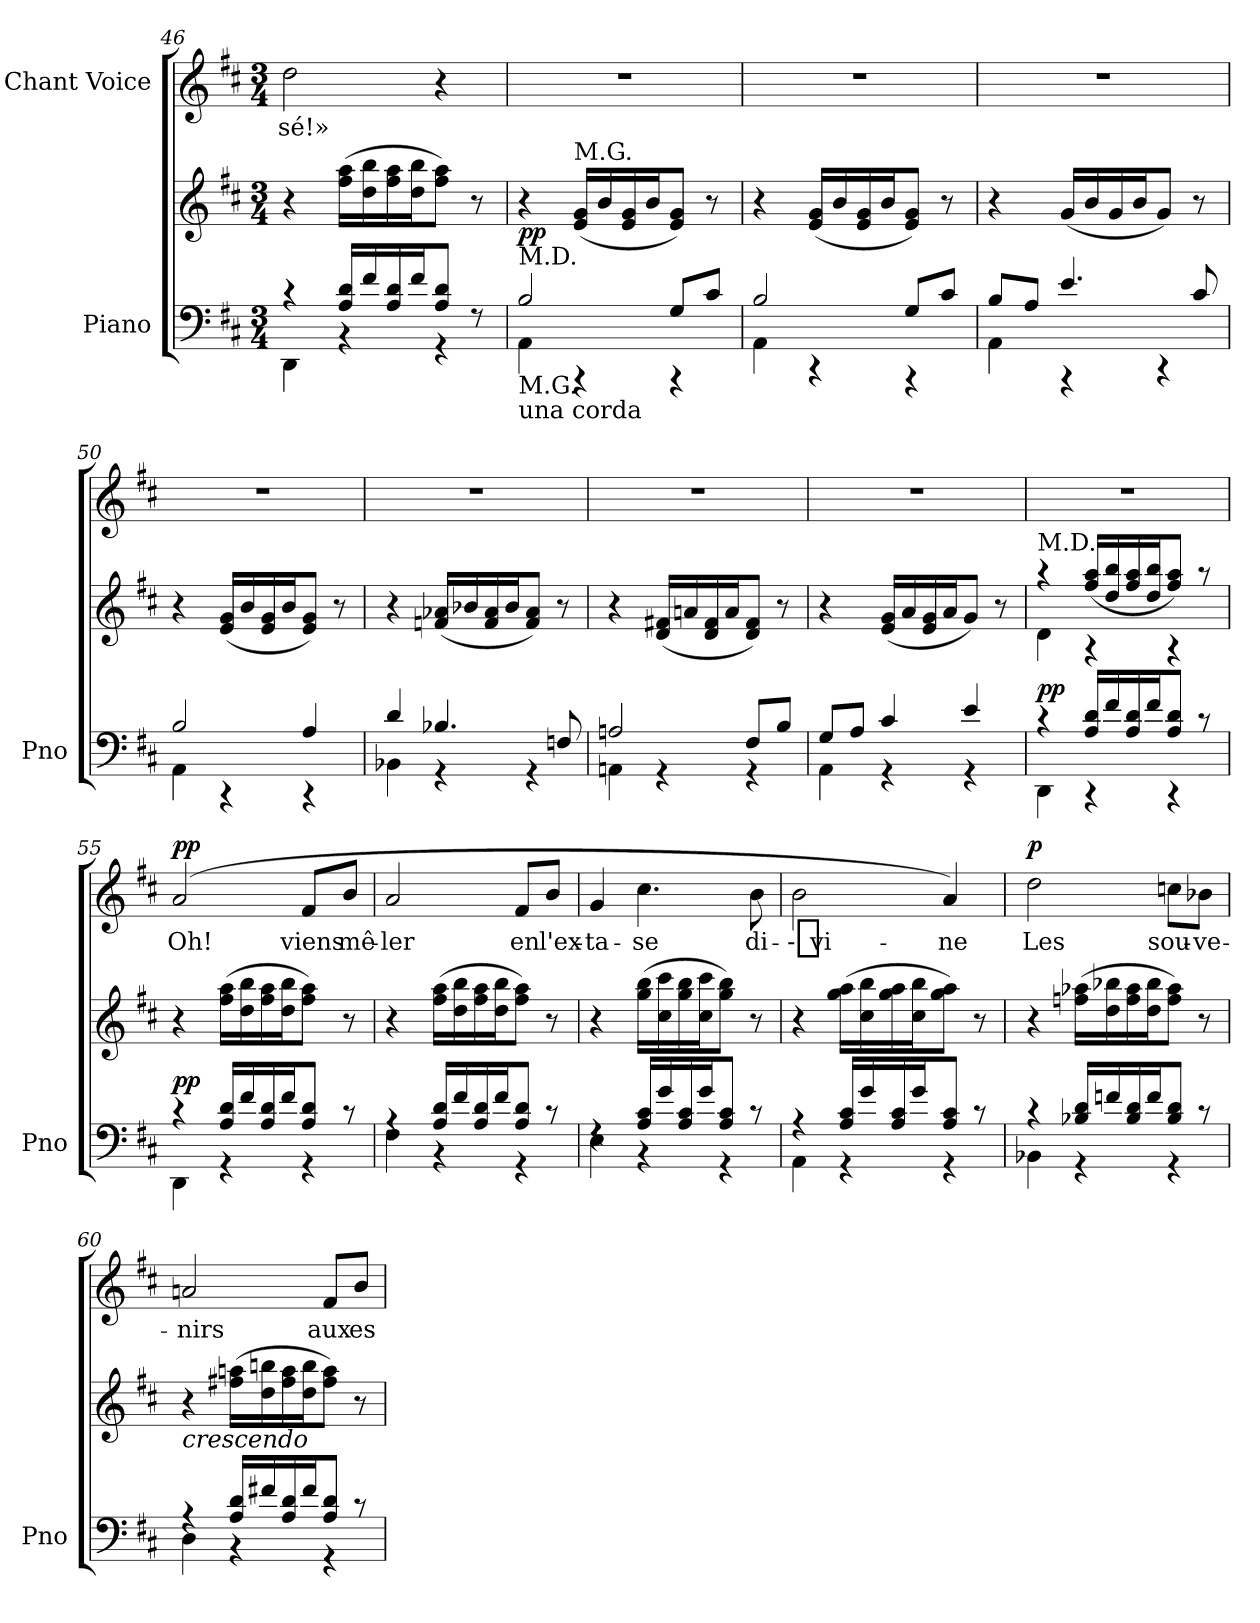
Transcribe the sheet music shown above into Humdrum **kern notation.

**kern	**kern	**dynam	**kern	**text	**dynam
*part2	*part2	*part2	*part1	*part1	*part1
*staff3	*staff2	*staff2/3	*staff1	*staff1	*staff1
*I"Piano	*	*	*I"Chant Voice	*	*
*I'Pno	*	*	*	*	*
*clefF4	*clefG2	*	*clefG2	*	*
*k[f#c#]	*k[f#c#]	*	*k[f#c#]	*	*
*M3/4	*M3/4	*	*M3/4	*	*
=46	=46	=46	=46	=46	=46
*^	*	*	*	*	*
!	!	!	!	!	!LO:LY:b	!
4r	4DD\	4r	.	2dd\	-sé!»	.
16A/ 16d/LL	4r	(>16ff#\ 16aa\LL	.	.	.	.
16f#/	.	16dd\ 16bb\	.	.	.	.
16A/ 16d/	.	16ff#\ 16aa\	.	.	.	.
16f#/J	.	16dd\ 16bb\J	.	.	.	.
8A/ 8d/J	4r	8ff#\ 8aa\J)	.	4r	.	.
8r	.	8r	.	.	.	.
=47	=47	=47	=47	=47	=47	=47
!LO:TX:a:t=M.D.	!	!	!	!	!	!
!LO:TX:b:t=M.G.	!	!	!	!	!	!
!LO:TX:b:t=una corda	!	!	!	!	!	!
!	!	!	!LO:DY:b	!	!	!
4AA\	2B/	4r	pp	2.r	.	.
!	!	!LO:TX:a:t=M.G.	!	!	!	!
4rAAA	.	(<16e/ 16g/LL	.	.	.	.
.	.	16b/	.	.	.	.
.	.	16e/ 16g/	.	.	.	.
.	.	16b/J	.	.	.	.
4rAAA	8G/L	8e/ 8g/J)	.	.	.	.
.	8c#/J	8r	.	.	.	.
=48	=48	=48	=48	=48	=48	=48
4AA\	2B/	4r	.	2.r	.	.
4rCC	.	(<16e/ 16g/LL	.	.	.	.
.	.	16b/	.	.	.	.
.	.	16e/ 16g/	.	.	.	.
.	.	16b/J	.	.	.	.
4rAAA	8G/L	8e/ 8g/J)	.	.	.	.
.	8c#/J	8r	.	.	.	.
!!LO:PB:g=z
=49	=49	=49	=49	=49	=49	=49
4AA\	8B/L	4r	.	2.r	.	.
.	8A/J	.	.	.	.	.
4rAAA	4.e/	(<16g/LL	.	.	.	.
.	.	16b/	.	.	.	.
.	.	16g/	.	.	.	.
.	.	16b/J	.	.	.	.
4rCC	.	8g/J)	.	.	.	.
.	8c#/	8r	.	.	.	.
=50	=50	=50	=50	=50	=50	=50
4AA\	2B/	4r	.	2.r	.	.
4rCC	.	(<16e/ 16g/LL	.	.	.	.
.	.	16b/	.	.	.	.
.	.	16e/ 16g/	.	.	.	.
.	.	16b/J	.	.	.	.
4rCC	4A/	8e/ 8g/J)	.	.	.	.
.	.	8r	.	.	.	.
=51	=51	=51	=51	=51	=51	=51
4d/	4BB-X\	4r	.	2.r	.	.
4.B-X/	4r	(<16fn/ 16a-X/LL	.	.	.	.
.	.	16b-X/	.	.	.	.
.	.	16f/ 16a-/	.	.	.	.
.	.	16b-/J	.	.	.	.
.	4r	8f/ 8a-/J)	.	.	.	.
8Fn/	.	8r	.	.	.	.
=52	=52	=52	=52	=52	=52	=52
2An/	4AAn\	4r	.	2.r	.	.
.	4r	(<16d/ 16f#X/LL	.	.	.	.
.	.	16an/	.	.	.	.
.	.	16d/ 16f#/	.	.	.	.
.	.	16a/J	.	.	.	.
8F#/L	4r	8d/ 8f#/J)	.	.	.	.
8B/J	.	8r	.	.	.	.
=53	=53	=53	=53	=53	=53	=53
8G/L	4AA\	4r	.	2.r	.	.
8A/J	.	.	.	.	.	.
4c#/	4r	(<16e/ 16g/LL	.	.	.	.
.	.	16a/	.	.	.	.
.	.	16e/ 16g/	.	.	.	.
.	.	16a/J	.	.	.	.
4e/	4r	8g/J)	.	.	.	.
.	.	8r	.	.	.	.
!!LO:LB:g=z
=54	=54	=54	=54	=54	=54	=54
*	*	*^	*	*	*	*
!	!	!LO:TX:a:t=M.D.	!	!	!	!	!
!	!	!	!	!LO:DY:a=2	!	!	!
4r	4DD\	4d\	4raa	pp	2.r	.	.
16A/ 16d/LL	4r	4rA	(>16ff#/ 16aa/LL	.	.	.	.
16f#/	.	.	16dd/ 16bb/	.	.	.	.
16A/ 16d/	.	.	16ff#/ 16aa/	.	.	.	.
16f#/J	.	.	16dd/ 16bb/J	.	.	.	.
8A/ 8d/J	4r	4rA	8ff#/ 8aa/J)	.	.	.	.
8r	.	.	8raa	.	.	.	.
=55	=55	=55	=55	=55	=55	=55	=55
!	!	!	!	!LO:DY:a=2	!	!LO:LY:b	!LO:DY:a
*	*	*v	*v	*	*	*	*
4r	4DD\	4r	pp	(>2a/	Oh!	pp
16A/ 16d/LL	4r	(>16ff#\ 16aa\LL	.	.	.	.
16f#/	.	16dd\ 16bb\	.	.	.	.
16A/ 16d/	.	16ff#\ 16aa\	.	.	.	.
16f#/J	.	16dd\ 16bb\J	.	.	.	.
!	!	!	!	!	!LO:LY:b	!
8A/ 8d/J	4r	8ff#\ 8aa\J)	.	8f#/L	viens	.
!	!	!	!	!	!LO:LY:b	!
8r	.	8r	.	8b/J	mê-	.
=56	=56	=56	=56	=56	=56	=56
!	!	!	!	!	!LO:LY:b	!
4rA	4F#\	4r	.	2a/	-ler	.
16A/ 16d/LL	4r	(>16ff#\ 16aa\LL	.	.	.	.
16f#/	.	16dd\ 16bb\	.	.	.	.
16A/ 16d/	.	16ff#\ 16aa\	.	.	.	.
16f#/J	.	16dd\ 16bb\J	.	.	.	.
!	!	!	!	!	!LO:LY:b	!
8A/ 8d/J	4r	8ff#\ 8aa\J)	.	8f#/L	en	.
!	!	!	!	!	!LO:LY:b	!
8r	.	8r	.	8b/J	l'ex-	.
=57	=57	=57	=57	=57	=57	=57
!	!	!	!	!	!LO:LY:b	!
4rF	4E\	4r	.	4g/	-ta-	.
!	!	!	!	!	!LO:LY:b	!
16A/ 16c#/LL	4r	(>16gg\ 16bb\LL	.	4.cc#\	-se	.
16g/	.	16cc#\ 16ccc#\	.	.	.	.
16A/ 16c#/	.	16gg\ 16bb\	.	.	.	.
16g/J	.	16cc#\ 16ccc#\J	.	.	.	.
8A/ 8c#/J	4r	8gg\ 8bb\J)	.	.	.	.
!	!	!	!	!	!LO:LY:b	!
8r	.	8r	.	8b\	di-	.
!!LO:LB:g=z
=58	=58	=58	=58	=58	=58	=58
!	!	!	!	!	!LO:LY:b	!
4rA	4AA\	4r	.	2b\	-- vi-	.
16A/ 16c#/LL	4r	(>16gg\ 16aa\LL	.	.	.	.
16g/	.	16cc#\ 16bb\	.	.	.	.
16A/ 16c#/	.	16gg\ 16aa\	.	.	.	.
16g/J	.	16cc#\ 16bb\J	.	.	.	.
!	!	!	!	!	!LO:LY:b	!
8A/ 8c#/J	4r	8gg\ 8aa\J)	.	4a/)	-ne	.
8r	.	8r	.	.	.	.
=59	=59	=59	=59	=59	=59	=59
!	!	!	!	!	!LO:LY:b	!LO:DY:a
4r	4BB-X\	4r	.	2dd\	Les	p
16B-X/ 16d/LL	4r	(>16ffn\ 16aa-X\LL	.	.	.	.
16fn/	.	16dd\ 16bb-X\	.	.	.	.
16B-/ 16d/	.	16ff\ 16aa-\	.	.	.	.
16f/J	.	16dd\ 16bb-\J	.	.	.	.
!	!	!	!	!	!LO:LY:b	!
8B-/ 8d/J	4r	8ff\ 8aa-\J)	.	8ccn\L	sou-	.
!	!	!	!	!	!LO:LY:b	!
8r	.	8r	.	8b-X\J	-ve-	.
=60	=60	=60	=60	=60	=60	=60
!	!	!LO:TX:b:i:t=crescendo	!	!	!	!
!	!	!	!	!	!LO:LY:b	!
4rA	4D\	4r	.	2an/	-nirs	.
16A/ 16d/LL	4r	(>16ff#X\ 16aan\LL	.	.	.	.
16f#X/	.	16dd\ 16bbn\	.	.	.	.
16A/ 16d/	.	16ff#\ 16aa\	.	.	.	.
16f#/J	.	16dd\ 16bb\J	.	.	.	.
!	!	!	!	!	!LO:LY:b	!
8A/ 8d/J	4r	8ff#\ 8aa\J)	.	8f#/L	aux	.
!	!	!	!	!	!LO:LY:b	!
8r	.	8r	.	8b/J	es-	.
*v	*v	*	*	*	*	*
=	=	=	=	=	=
*-	*-	*-	*-	*-	*-
